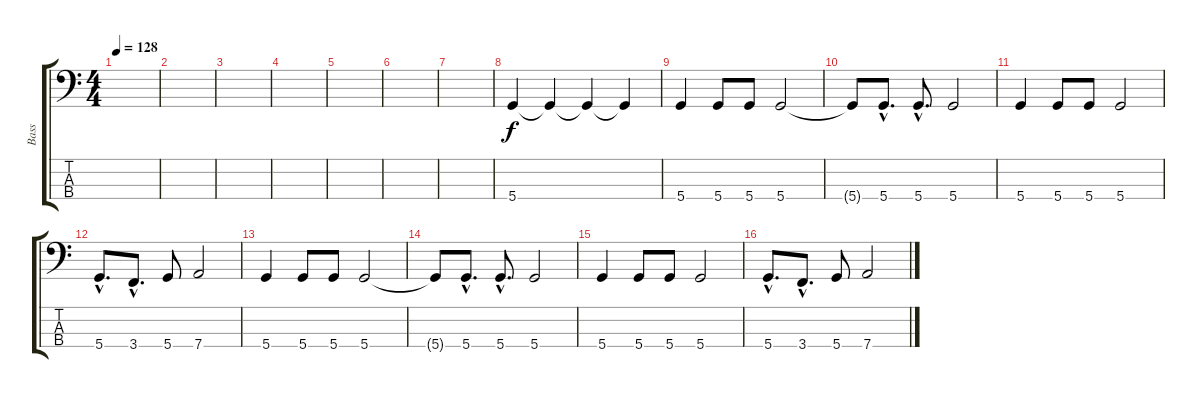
\track ("Bass" "Bass") {instrument electricbassfinger}
\staff {score tabs}
\tuning (G2 D2 A1 D1) {hide}
\ts (4 4)
\tempo 128
\clef f4
\ks c
|
|
|
|
|
|
|
5.4.4{volume 1} 5.4{t}.4{volume 7} 5.4{t}.4{volume 10} 5.4{t}.4{volume 11} |
5.4.4{volume 15} 5.4.8 5.4.8 5.4.2 |
5.4{t}.8{volume 15} 5.4{hac}.8{d} 5.4{hac}.8{d} 5.4.2 |
5.4.4{volume 15} 5.4.8 5.4.8 5.4.2 |
5.4{hac}.8{d volume 15} 3.4{hac}.8{d} 5.4.8 7.4.2 |
5.4.4{volume 15} 5.4.8 5.4.8 5.4.2 |
5.4{t}.8{volume 15} 5.4{hac}.8{d} 5.4{hac}.8{d} 5.4.2 |
5.4.4{volume 15} 5.4.8 5.4.8 5.4.2 |
5.4{hac}.8{d volume 15} 3.4{hac}.8{d} 5.4.8 7.4.2
